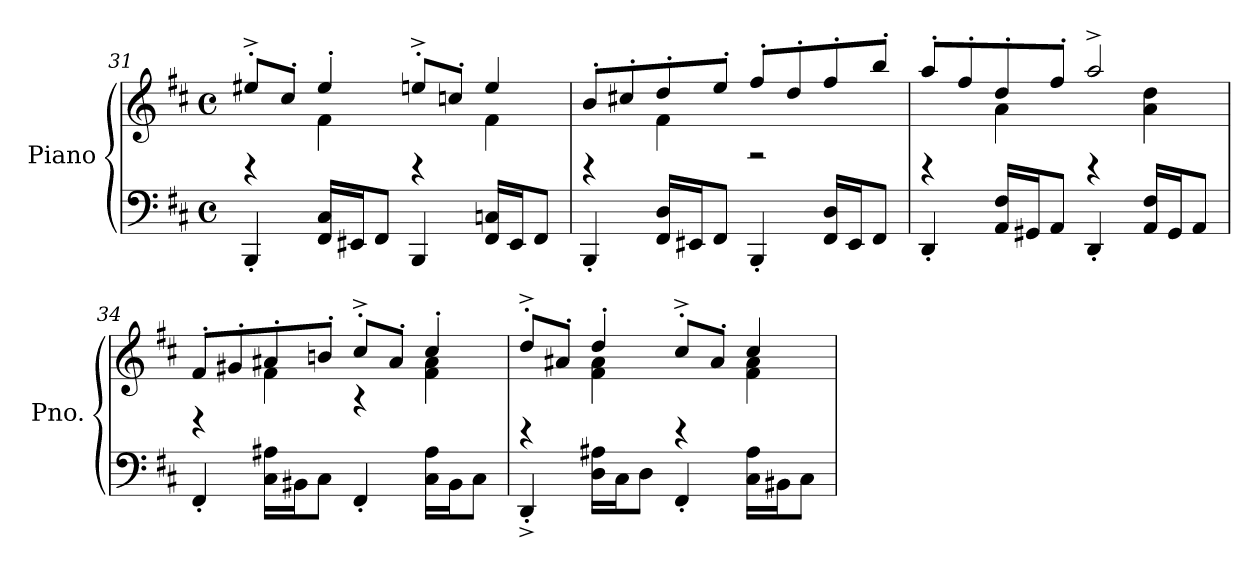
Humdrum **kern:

**kern	**kern
*part1	*part1
*staff2	*staff1
*I"Piano	*
*I'Pno.	*
!!LO:LB:g=z
*clefF4	*clefG2
*k[f#c#]	*k[f#c#]
*M4/4	*M4/4
*met(c)	*met(c)
=31	=31
*	*^
4BBB'/	8ee#X'^/L	4rD
.	8cc#'/J	.
16FF#/ 16C#/LL	4ee#'/	4f#\
16EE#X/J	.	.
8FF#/J	.	.
4BBB/	8een'^/L	4rD
.	8ccn'/J	.
16FF#/ 16Cn/LL	4ee/	4f#\
16EE#/J	.	.
8FF#/J	.	.
=32	=32	=32
4BBB'/	8b'/L	4rD
.	8cc#X'/	.
16FF#/ 16D/LL	8dd'/	4f#\
16EE#X/J	.	.
8FF#/J	8ee'/J	.
4BBB'/	8ff#'/L	2rF
.	8dd'/	.
16FF#/ 16D/LL	8ff#'/	.
16EE#/J	.	.
8FF#/J	8bb'/J	.
=33	=33	=33
4DD'/	8aa'/L	4rD
.	8ff#'/	.
16AA/< 16F#/<LL	8dd'/	4a\
16GG#X/J	.	.
8AA/J	8ff#'/J	.
4DD'/	2aa^/	4rD
16AA/ 16F#/LL	.	4a\ 4dd\
16GG#/J	.	.
8AA/J	.	.
!!LO:LB:g=z	!!
=34	=34	=34
4FF#'/	8f#'/L	4rD
.	8g#X'/	.
16C#\< 16A#X\<LL	8a#X'/	4f#\
16BB#X\J	.	.
8C#\J	8bn'/J	.
4FF#'/	8cc#'^/L	4rA
.	8a#'/J	.
16C#\ 16A#\LL	4cc#'/	4f#\<< 4a#\<<
16BB#\J	.	.
8C#\J	.	.
=35	=35	=35
4DD'^/	8dd'^/L	4rBB
.	8a#X'/J	.
16D\< 16A#X\<LL	4dd'/	4f#\<< 4a#\<<
16C#\J	.	.
8D\J	.	.
4FF#'/	8cc#'^/L	4rBB
.	8a#'/J	.
16C#\< 16A#\<LL	4cc#/	4f#\<< 4a#\<<
16BB#X\J	.	.
8C#\J	.	.
*	*v	*v
=	=
*-	*-
